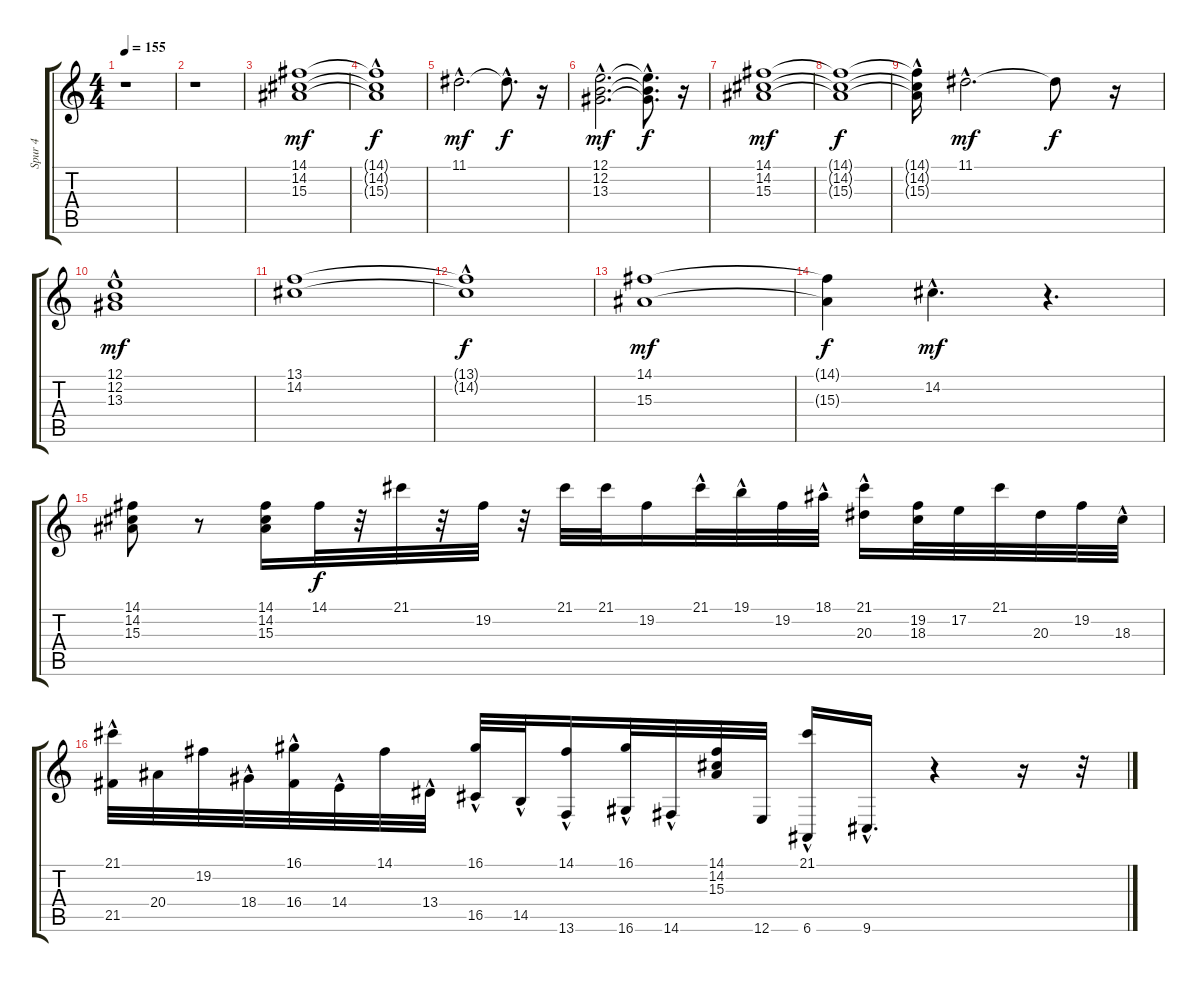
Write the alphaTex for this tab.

\track ("Spur 4" "Spur 4") {instrument churchorgan}
\staff {score tabs}
\tuning (E4 B3 G3 D3 A2 E2) {hide}
\ts (4 4)
\tempo 155
\clef g2
\ks c
r.1{dy f} |
r.1 |
(14.1 14.2 15.3).1{dy mf} |
(14.1{t} 14.2{hac t} 15.3{t}).1{dy f} |
11.1{hac}.2{d dy mf} 11.1{hac t}.8{d dy f} r.16 |
(12.1{hac} 12.2{hac} 13.3{hac}).2{d dy mf} (12.1{hac t} 12.2{hac t} 13.3{hac t}).8{d dy f} r.16 |
(14.1 14.2 15.3).1{dy mf} |
(14.1{t} 14.2{t} 15.3{t}).1{dy f} |
(14.1{hac t} 14.2{t} 15.3{hac t}).16 11.1{hac}.2{d dy mf} 11.1{t}.8{dy f} r.16 |
(12.1{hac} 12.2{hac} 13.3).1{dy mf} |
(13.1 14.2).1 |
(13.1{hac t} 14.2{t}).1{dy f} |
(14.1 15.3).1{dy mf} |
(14.1{t} 15.3{t}).4{dy f} 14.2{hac}.4{d dy mf} r.4{d} |
(14.1 14.2 15.3).8 r.8 (14.1 14.2 15.3).16 14.1.32{dy f} r.32 21.1.32 r.32 19.2.32 r.32 21.1.32 21.1.32 19.2.16 21.1{hac}.32 19.1{hac}.32 19.2.32 18.1{hac}.32 (21.1 20.3{hac}).16 (19.2 18.3).32 17.2.32 21.1.32 20.3.32 19.2.32 18.3{hac}.32 |
(21.1 21.5{hac}).32 20.4.32 19.2.32 18.4{hac}.32 (16.1 16.4{hac}).32 14.4{hac}.32 14.1.32 13.4{hac}.32 (16.1 16.5{hac}).32 14.5{hac}.32 (14.1 13.6{hac}).16 (16.1 16.6{hac}).32 14.6{hac}.32 (14.1 14.2 15.3).32 12.6.32 (21.1 6.6{hac}).16 9.6{hac}.16{d} r.4 r.16 r.32
